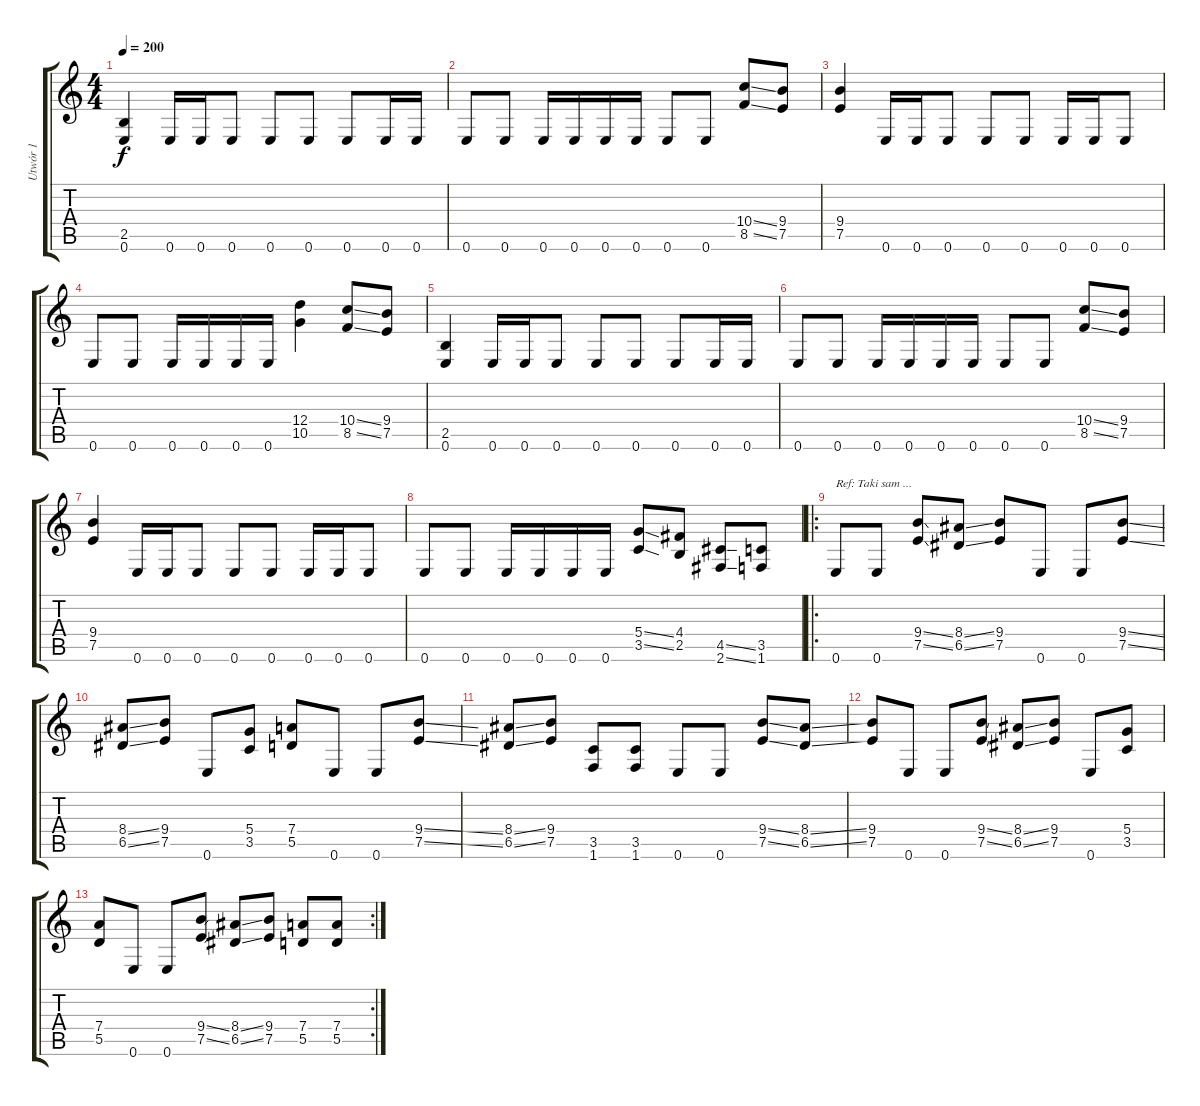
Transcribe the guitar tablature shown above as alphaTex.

\track ("Utwór 1" "Utwór 1") {instrument distortionguitar}
\staff {score tabs}
\tuning (E4 B3 G3 D3 A2 E2) {hide}
\ts (4 4)
\tempo 200
\clef g2
\ks c
(2.5 0.6).4{dy f} 0.6.16 0.6.16 0.6.8 0.6.8 0.6.8 0.6.8 0.6.16 0.6.16 |
0.6.8 0.6.8 0.6.16 0.6.16 0.6.16 0.6.16 0.6.8 0.6.8 (10.4{ss} 8.5{ss}).8 (9.4 7.5).8 |
(9.4 7.5).4 0.6.16 0.6.16 0.6.8 0.6.8 0.6.8 0.6.16 0.6.16 0.6.8 |
0.6.8 0.6.8 0.6.16 0.6.16 0.6.16 0.6.16 (12.4 10.5).4 (10.4{ss} 8.5{ss}).8 (9.4 7.5).8 |
(2.5 0.6).4 0.6.16 0.6.16 0.6.8 0.6.8 0.6.8 0.6.8 0.6.16 0.6.16 |
0.6.8 0.6.8 0.6.16 0.6.16 0.6.16 0.6.16 0.6.8 0.6.8 (10.4{ss} 8.5{ss}).8 (9.4 7.5).8 |
(9.4 7.5).4 0.6.16 0.6.16 0.6.8 0.6.8 0.6.8 0.6.16 0.6.16 0.6.8 |
0.6.8 0.6.8 0.6.16 0.6.16 0.6.16 0.6.16 (5.4{ss} 3.5{ss}).8 (4.4 2.5).8 (4.5{ss} 2.6{ss}).8 (3.5 1.6).8 |
\ro
0.6.8{txt "Ref: Taki sam ..."} 0.6.8 (9.4{ss} 7.5{ss}).8 (8.4{ss} 6.5{ss}).8 (9.4 7.5).8 0.6.8 0.6.8 (9.4{ss} 7.5{ss}).8 |
(8.4{ss} 6.5{ss}).8 (9.4 7.5).8 0.6.8 (5.4 3.5).8 (7.4 5.5).8 0.6.8 0.6.8 (9.4{ss} 7.5{ss}).8 |
(8.4{ss} 6.5{ss}).8 (9.4 7.5).8 (3.5 1.6).8 (3.5 1.6).8 0.6.8 0.6.8 (9.4{ss} 7.5{ss}).8 (8.4{ss} 6.5{ss}).8 |
(9.4 7.5).8 0.6.8 0.6.8 (9.4{ss} 7.5{ss}).8 (8.4{ss} 6.5{ss}).8 (9.4 7.5).8 0.6.8 (5.4 3.5).8 |
\rc 2
(7.4 5.5).8 0.6.8 0.6.8 (9.4{ss} 7.5{ss}).8 (8.4{ss} 6.5{ss}).8 (9.4 7.5).8 (7.4 5.5).8 (7.4 5.5).8
